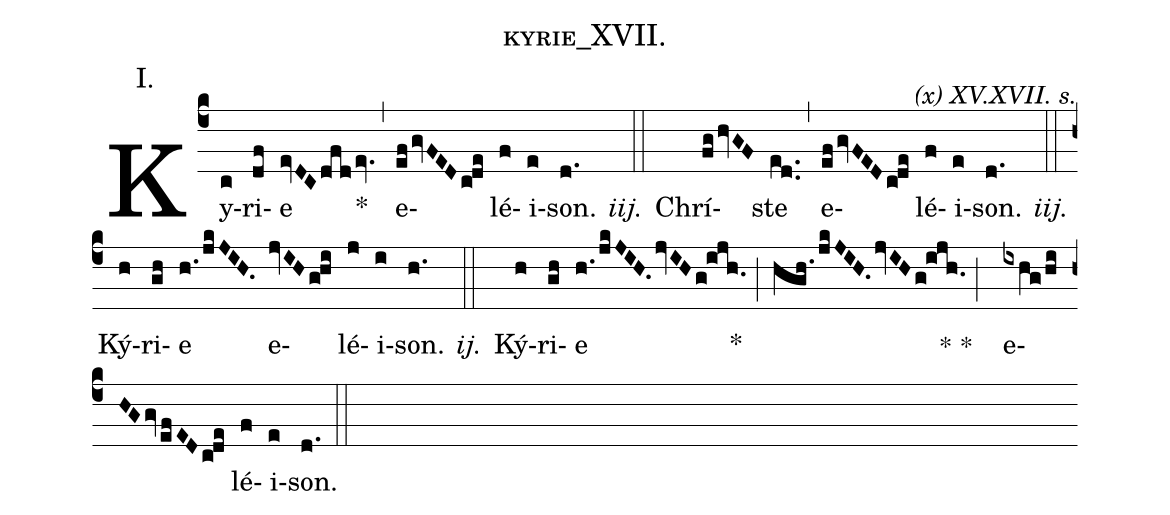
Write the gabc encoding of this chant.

name: kyrie_XVII.;
annotation:I.;
commentary:(x) XV.XVII. s.;
%%
(c4) Ky(c)ri(df)e(evDC/dfd/ev.) <v>*</v>(,) e(ef/gvFED/c!de)lé(f)i(e)son.(d.) <i>iij.</i>(::)
Chrí(fg/hvGF)ste(ed..) (,) e(ef/gvFED/c!de)lé(f)i(e)son.(d.) <i>iij.</i>(::)
Ký(h)ri(gh)e(h./jk/JIH.) e(jvIH/g!hi)lé(j)i(i)son.(h.) <i>ij.</i>(::)
Ký(h)ri(gh)e(h./jk/JIH./jvIH/g!ijh.) {<v>*</v>}(;) (hgh./jk/JIH./jvIH/g!ijh.) {* *}(;) e( ix!hg/hi/HG/gv/ef/ED/c!de)lé(f)i(e)son.(d.) (::)
